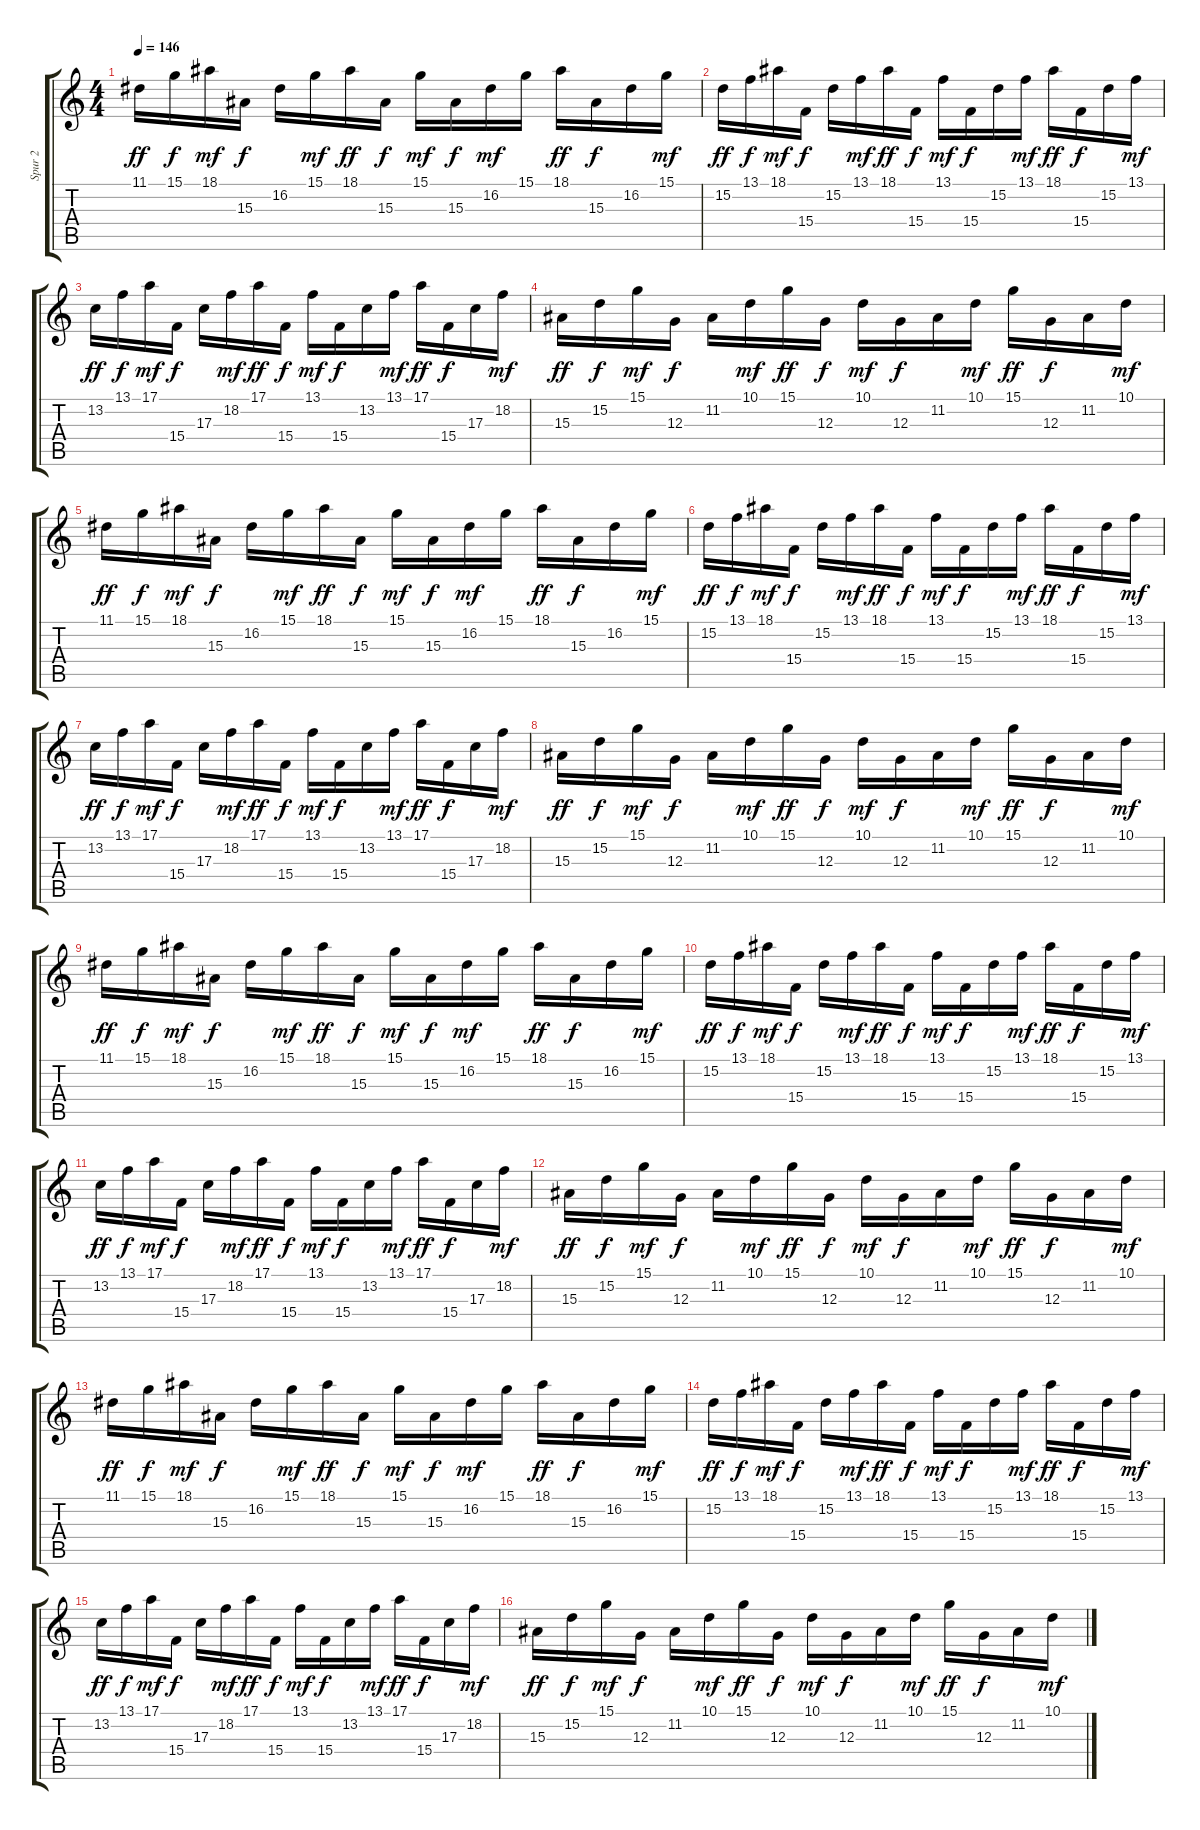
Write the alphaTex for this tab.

\track ("Spur 2" "Spur 2") {instrument lead2sawtooth}
\staff {score tabs}
\tuning (E4 B3 G3 D3 A2 E2) {hide}
\ts (4 4)
\tempo 146
\clef g2
\ks c
11.1.16{dy ff balance 0} 15.1.16{dy f balance 0} 18.1.16{dy mf balance 2} 15.3.16{dy f balance 2} 16.2.16{balance 4} 15.1.16{dy mf balance 5} 18.1.16{dy ff balance 6} 15.3.16{dy f balance 7} 15.1.16{dy mf balance 8} 15.3.16{dy f balance 9} 16.2.16{dy mf balance 10} 15.1.16{balance 11} 18.1.16{dy ff balance 12} 15.3.16{dy f balance 13} 16.2.16{balance 14} 15.1.16{dy mf balance 15} |
15.2.16{dy ff balance 16} 13.1.16{dy f balance 15} 18.1.16{dy mf balance 14} 15.4.16{dy f balance 13} 15.2.16{balance 12} 13.1.16{dy mf balance 11} 18.1.16{dy ff balance 10} 15.4.16{dy f balance 9} 13.1.16{dy mf balance 8} 15.4.16{dy f balance 7} 15.2.16{balance 6} 13.1.16{dy mf balance 5} 18.1.16{dy ff balance 4} 15.4.16{dy f balance 3} 15.2.16{balance 2} 13.1.16{dy mf balance 1} |
13.2.16{dy ff balance 0} 13.1.16{dy f balance 1} 17.1.16{dy mf balance 2} 15.4.16{dy f balance 3} 17.3.16{balance 4} 18.2.16{dy mf balance 5} 17.1.16{dy ff balance 6} 15.4.16{dy f balance 7} 13.1.16{dy mf balance 8} 15.4.16{dy f balance 9} 13.2.16{balance 10} 13.1.16{dy mf balance 11} 17.1.16{dy ff balance 12} 15.4.16{dy f balance 12} 17.3.16{balance 13} 18.2.16{dy mf balance 14} |
15.3.16{dy ff balance 16} 15.2.16{dy f balance 15} 15.1.16{dy mf balance 14} 12.3.16{dy f balance 13} 11.2.16{balance 12} 10.1.16{dy mf balance 11} 15.1.16{dy ff balance 10} 12.3.16{dy f balance 9} 10.1.16{dy mf balance 8} 12.3.16{dy f balance 7} 11.2.16{balance 6} 10.1.16{dy mf balance 5} 15.1.16{dy ff balance 4} 12.3.16{dy f balance 3} 11.2.16{balance 2} 10.1.16{dy mf balance 1} |
11.1.16{dy ff balance 0} 15.1.16{dy f balance 1} 18.1.16{dy mf balance 2} 15.3.16{dy f balance 3} 16.2.16{balance 4} 15.1.16{dy mf balance 5} 18.1.16{dy ff balance 6} 15.3.16{dy f balance 6} 15.1.16{dy mf balance 8} 15.3.16{dy f balance 8} 16.2.16{dy mf balance 9} 15.1.16{balance 10} 18.1.16{dy ff balance 11} 15.3.16{dy f balance 12} 16.2.16{balance 13} 15.1.16{dy mf balance 14} |
15.2.16{dy ff balance 15} 13.1.16{dy f balance 16} 18.1.16{dy mf balance 14} 15.4.16{dy f balance 14} 15.2.16{balance 12} 13.1.16{dy mf balance 12} 18.1.16{dy ff balance 10} 15.4.16{dy f balance 9} 13.1.16{dy mf balance 8} 15.4.16{dy f balance 7} 15.2.16{balance 6} 13.1.16{dy mf balance 5} 18.1.16{dy ff balance 4} 15.4.16{dy f balance 3} 15.2.16{balance 2} 13.1.16{dy mf balance 1} |
13.2.16{dy ff balance 0} 13.1.16{dy f balance 0} 17.1.16{dy mf balance 1} 15.4.16{dy f balance 2} 17.3.16{balance 3} 18.2.16{dy mf balance 4} 17.1.16{dy ff balance 5} 15.4.16{dy f balance 6} 13.1.16{dy mf balance 7} 15.4.16{dy f balance 8} 13.2.16{balance 9} 13.1.16{dy mf balance 10} 17.1.16{dy ff balance 12} 15.4.16{dy f balance 12} 17.3.16{balance 14} 18.2.16{dy mf balance 14} |
15.3.16{dy ff balance 16} 15.2.16{dy f balance 15} 15.1.16{dy mf balance 14} 12.3.16{dy f balance 13} 11.2.16{balance 12} 10.1.16{dy mf balance 11} 15.1.16{dy ff balance 10} 12.3.16{dy f balance 9} 10.1.16{dy mf balance 8} 12.3.16{dy f balance 7} 11.2.16{balance 6} 10.1.16{dy mf balance 5} 15.1.16{dy ff balance 4} 12.3.16{dy f balance 3} 11.2.16{balance 2} 10.1.16{dy mf balance 1} |
11.1.16{dy ff balance 0} 15.1.16{dy f balance 1} 18.1.16{dy mf balance 2} 15.3.16{dy f balance 3} 16.2.16{balance 4} 15.1.16{dy mf balance 5} 18.1.16{dy ff balance 6} 15.3.16{dy f balance 6} 15.1.16{dy mf balance 8} 15.3.16{dy f balance 8} 16.2.16{dy mf balance 9} 15.1.16{balance 10} 18.1.16{dy ff balance 11} 15.3.16{dy f balance 12} 16.2.16{balance 13} 15.1.16{dy mf balance 14} |
15.2.16{dy ff balance 15} 13.1.16{dy f balance 16} 18.1.16{dy mf balance 14} 15.4.16{dy f balance 13} 15.2.16{balance 12} 13.1.16{dy mf balance 11} 18.1.16{dy ff balance 10} 15.4.16{dy f balance 9} 13.1.16{dy mf balance 8} 15.4.16{dy f balance 7} 15.2.16{balance 6} 13.1.16{dy mf balance 5} 18.1.16{dy ff balance 4} 15.4.16{dy f balance 3} 15.2.16{balance 2} 13.1.16{dy mf balance 1} |
13.2.16{dy ff balance 0} 13.1.16{dy f balance 1} 17.1.16{dy mf balance 2} 15.4.16{dy f balance 3} 17.3.16{balance 4} 18.2.16{dy mf balance 5} 17.1.16{dy ff balance 6} 15.4.16{dy f balance 7} 13.1.16{dy mf balance 8} 15.4.16{dy f balance 8} 13.2.16{balance 10} 13.1.16{dy mf balance 10} 17.1.16{dy ff balance 12} 15.4.16{dy f balance 12} 17.3.16{balance 13} 18.2.16{dy mf balance 14} |
15.3.16{dy ff balance 15} 15.2.16{dy f balance 15} 15.1.16{dy mf balance 14} 12.3.16{dy f balance 13} 11.2.16{balance 12} 10.1.16{dy mf balance 11} 15.1.16{dy ff balance 10} 12.3.16{dy f balance 9} 10.1.16{dy mf balance 8} 12.3.16{dy f balance 7} 11.2.16{balance 6} 10.1.16{dy mf balance 5} 15.1.16{dy ff balance 4} 12.3.16{dy f balance 3} 11.2.16{balance 2} 10.1.16{dy mf balance 1} |
11.1.16{dy ff balance 0} 15.1.16{dy f balance 1} 18.1.16{dy mf balance 2} 15.3.16{dy f balance 2} 16.2.16{balance 4} 15.1.16{dy mf balance 4} 18.1.16{dy ff balance 6} 15.3.16{dy f balance 6} 15.1.16{dy mf balance 7} 15.3.16{dy f balance 8} 16.2.16{dy mf balance 9} 15.1.16{balance 10} 18.1.16{dy ff balance 11} 15.3.16{dy f balance 12} 16.2.16{balance 13} 15.1.16{dy mf balance 14} |
15.2.16{dy ff balance 15} 13.1.16{dy f balance 15} 18.1.16{dy mf balance 14} 15.4.16{dy f balance 13} 15.2.16{balance 12} 13.1.16{dy mf balance 11} 18.1.16{dy ff balance 10} 15.4.16{dy f balance 9} 13.1.16{dy mf balance 8} 15.4.16{dy f balance 7} 15.2.16{balance 6} 13.1.16{dy mf balance 5} 18.1.16{dy ff balance 4} 15.4.16{dy f balance 3} 15.2.16{balance 2} 13.1.16{dy mf balance 1} |
13.2.16{dy ff balance 0} 13.1.16{dy f balance 1} 17.1.16{dy mf balance 2} 15.4.16{dy f balance 3} 17.3.16{balance 4} 18.2.16{dy mf balance 5} 17.1.16{dy ff balance 6} 15.4.16{dy f balance 7} 13.1.16{dy mf balance 8} 15.4.16{dy f balance 9} 13.2.16{balance 10} 13.1.16{dy mf balance 11} 17.1.16{dy ff balance 12} 15.4.16{dy f balance 13} 17.3.16{balance 14} 18.2.16{dy mf balance 15} |
15.3.16{dy ff balance 16} 15.2.16{dy f balance 15} 15.1.16{dy mf balance 14} 12.3.16{dy f balance 13} 11.2.16{balance 12} 10.1.16{dy mf balance 11} 15.1.16{dy ff balance 10} 12.3.16{dy f balance 9} 10.1.16{dy mf balance 8} 12.3.16{dy f balance 7} 11.2.16{balance 6} 10.1.16{dy mf balance 5} 15.1.16{dy ff balance 4} 12.3.16{dy f balance 3} 11.2.16{balance 2} 10.1.16{dy mf balance 1}
